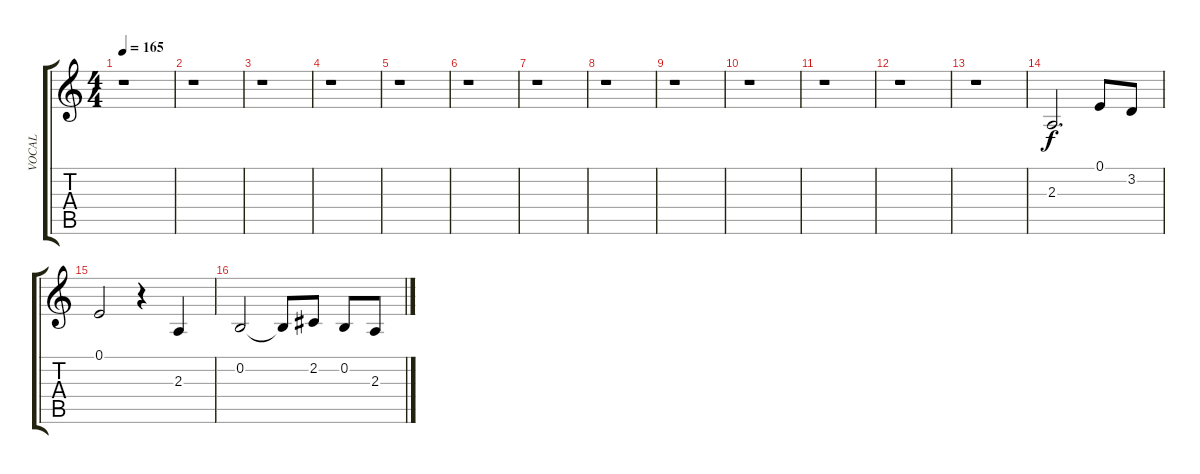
\track ("VOCAL" "VOCAL") {instrument synthvoice}
\staff {score tabs}
\tuning (E4 B3 G3 D3 A2 E2) {hide}
\ts (4 4)
\tempo 165
\clef g2
\ks c
r.1{dy f} |
r.1 |
r.1 |
r.1 |
r.1 |
r.1 |
r.1 |
r.1 |
r.1 |
r.1 |
r.1 |
r.1 |
r.1 |
2.3.2{d} 0.1.8 3.2.8 |
0.1.2 r.4 2.3.4 |
0.2.2 0.2{t}.8 2.2.8 0.2.8 2.3.8
